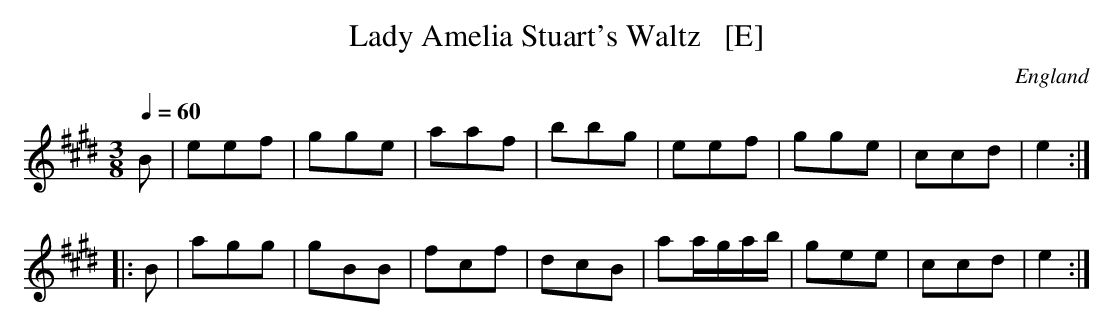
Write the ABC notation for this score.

X:1
T:Lady Amelia Stuart's Waltz   [E]
M:3/8
L:1/8
Q:1/4=60
O:England
K:E
B |\
eef | gge | aaf | bbg |\
eef | gge | ccd | e2 :|
|: B |\
agg | gBB | fcf | dcB |\
aa/g/a/b/ | gee | ccd | e2 :|
